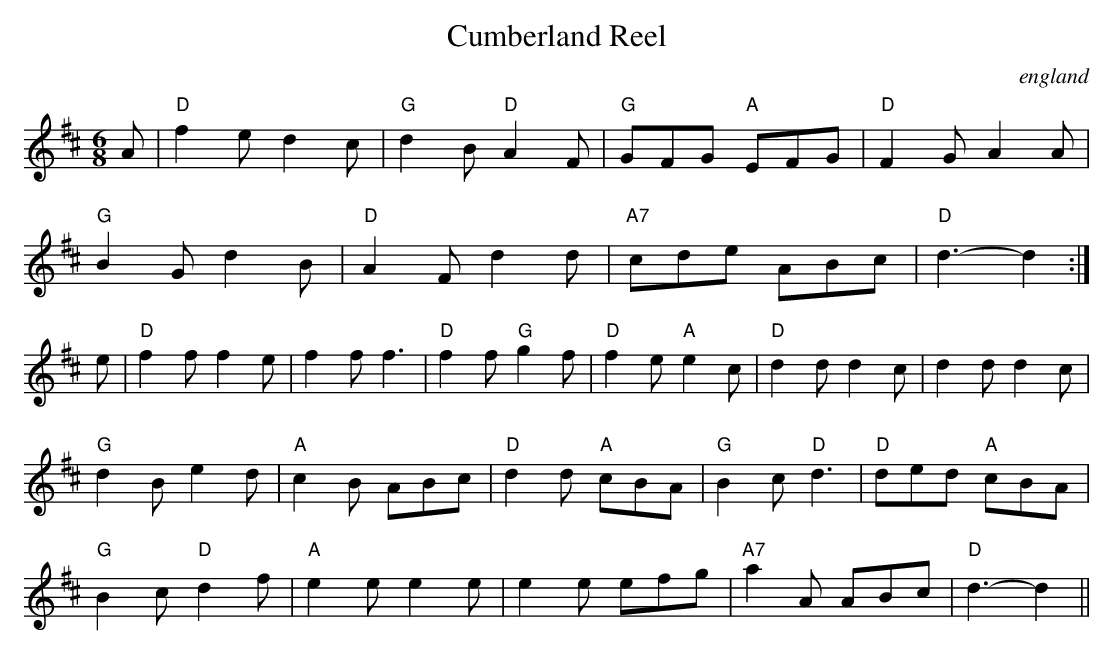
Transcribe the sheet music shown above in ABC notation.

X:1
T:Cumberland Reel
O:england
M:6/8
K:D
A|"D"f2e d2c|"G"d2B "D"A2F|"G"GFG "A"EFG|"D"F2G A2A|
"G"B2G d2B|"D"A2F d2d|"A7"cde ABc|"D"d3 -d2:|
e|"D"f2f f2e|f2f f3|"D"f2f "G"g2f|"D"f2e "A"e2c|"D"d2d d2c|d2d d2c|
"G"d2B e2d|"A"c2B ABc|"D"d2d "A"cBA|"G"B2c "D"d3|"D"ded "A"cBA|
"G"B2c "D"d2f|"A"e2e e2e|e2e efg|"A7"a2A ABc|"D"d3 -d2||
